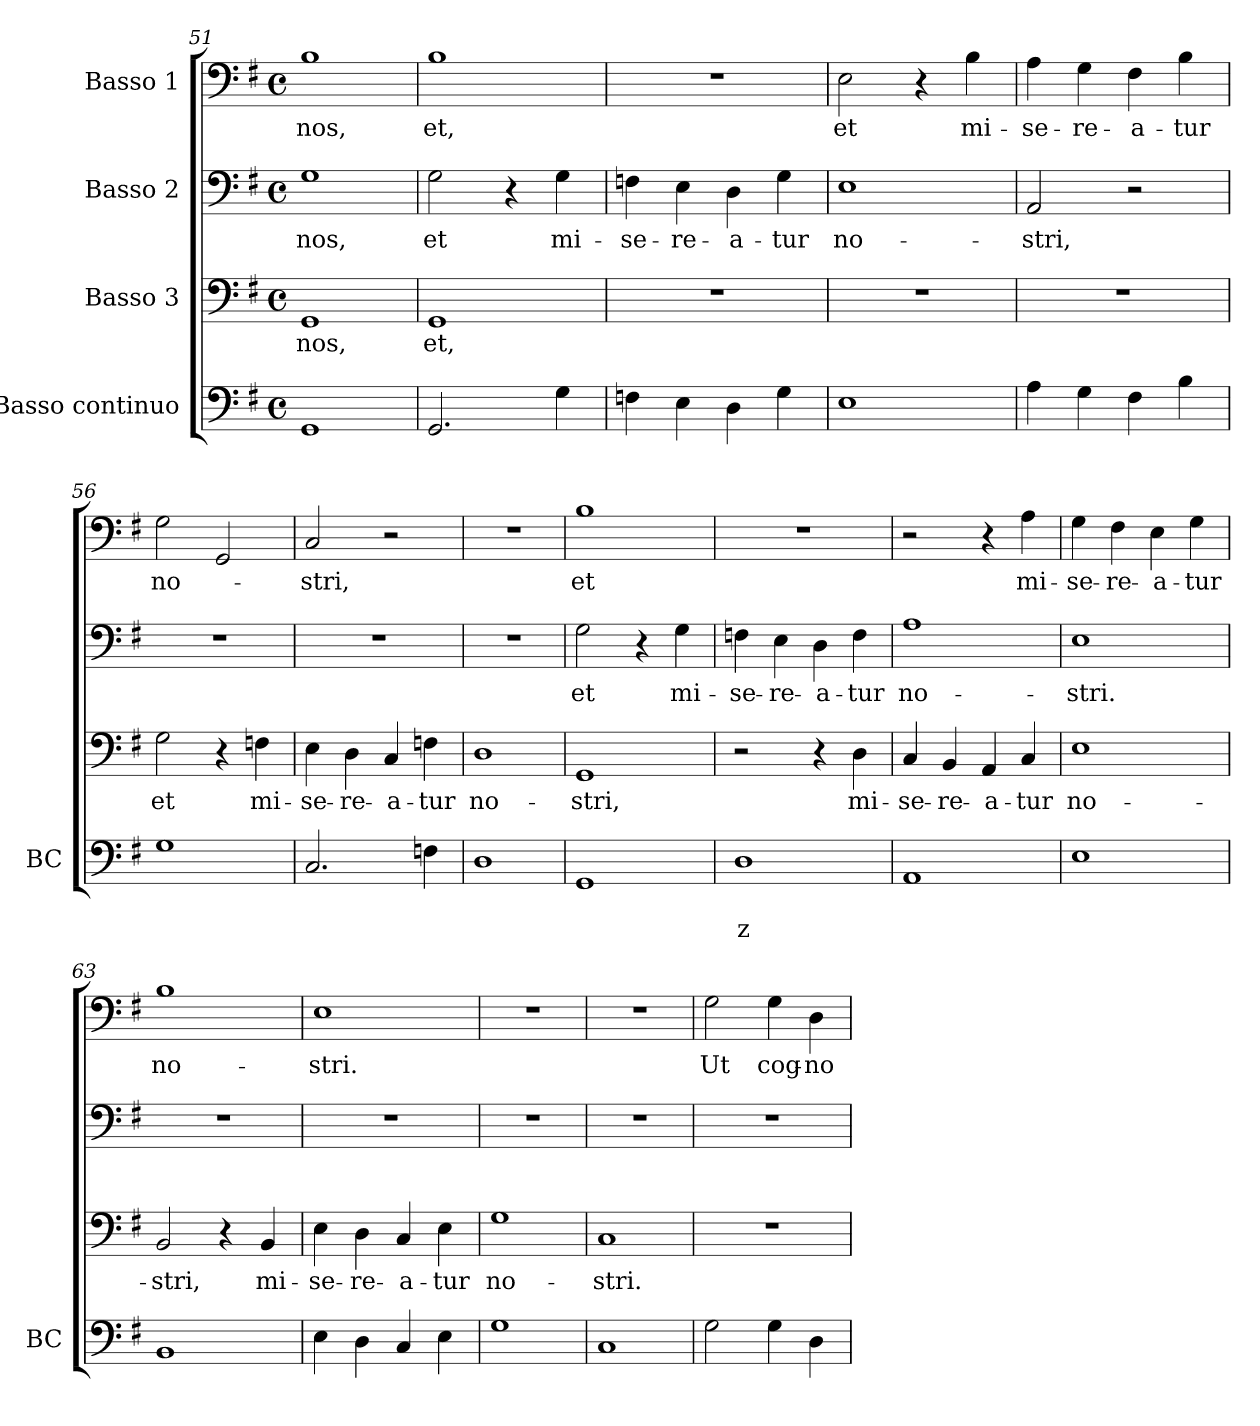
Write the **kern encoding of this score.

**kern	**text	**text	**kern	**text	**kern	**text	**kern	**text
*part4	*part4	*part4	*part3	*part3	*part2	*part2	*part1	*part1
*staff4	*staff4	*staff4	*staff3	*staff3	*staff2	*staff2	*staff1	*staff1
*I"Basso continuo	*	*	*I"Basso 3	*	*I"Basso 2	*	*I"Basso 1	*
*I'BC	*	*	*	*	*	*	*	*
!!LO:PB:g=z
*clefF4	*	*	*clefF4	*	*clefF4	*	*clefF4	*
*k[f#]	*	*	*k[f#]	*	*k[f#]	*	*k[f#]	*
*G:	*	*	*G:	*	*G:	*	*G:	*
*M4/4	*	*	*M4/4	*	*M4/4	*	*M4/4	*
*met(c)	*	*	*met(c)	*	*met(c)	*	*met(c)	*
=51	=51	=51	=51	=51	=51	=51	=51	=51
!	!	!	!	!LO:LY:b	!	!LO:LY:b	!	!LO:LY:b
1GG	.	.	1GG	nos,	1G	nos,	1B	nos,
=52	=52	=52	=52	=52	=52	=52	=52	=52
!	!	!	!	!LO:LY:b	!	!LO:LY:b	!	!LO:LY:b
2.GG/	.	.	1GG	et,	2G\	et	1B	et,
.	.	.	.	.	4r	.	.	.
!	!	!	!	!	!	!LO:LY:b	!	!
4G\	.	.	.	.	4G\	mi-	.	.
=53	=53	=53	=53	=53	=53	=53	=53	=53
!	!	!	!	!	!	!LO:LY:b	!	!
4Fn\	.	.	1r	.	4Fn\	-se-	1r	.
!	!	!	!	!	!	!LO:LY:b	!	!
4E\	.	.	.	.	4E\	-re-	.	.
!	!	!	!	!	!	!LO:LY:b	!	!
4D\	.	.	.	.	4D\	-a-	.	.
!	!	!	!	!	!	!LO:LY:b	!	!
4G\	.	.	.	.	4G\	-tur	.	.
=54	=54	=54	=54	=54	=54	=54	=54	=54
!	!	!	!	!	!	!LO:LY:b	!	!LO:LY:b
1E	.	.	1r	.	1E	no-	2E\	et
.	.	.	.	.	.	.	4r	.
!	!	!	!	!	!	!	!	!LO:LY:b
.	.	.	.	.	.	.	4B\	mi-
=55	=55	=55	=55	=55	=55	=55	=55	=55
!	!	!	!	!	!	!LO:LY:b	!	!LO:LY:b
4A\	.	.	1r	.	2AA/	-stri,	4A\	-se-
!	!	!	!	!	!	!	!	!LO:LY:b
4G\	.	.	.	.	.	.	4G\	-re-
!	!	!	!	!	!	!	!	!LO:LY:b
4F#\	.	.	.	.	2r	.	4F#\	-a-
!	!	!	!	!	!	!	!	!LO:LY:b
4B\	.	.	.	.	.	.	4B\	-tur
=56	=56	=56	=56	=56	=56	=56	=56	=56
!	!	!	!	!LO:LY:b	!	!	!	!LO:LY:b
1G	.	.	2G\	et	1r	.	2G\	no-
.	.	.	4r	.	.	.	2GG/	.
!	!	!	!	!LO:LY:b	!	!	!	!
.	.	.	4Fn\	mi-	.	.	.	.
!!LO:LB:g=z
=57	=57	=57	=57	=57	=57	=57	=57	=57
!	!	!	!	!LO:LY:b	!	!	!	!LO:LY:b
2.C/	.	.	4E\	-se-	1r	.	2C/	-stri,
!	!	!	!	!LO:LY:b	!	!	!	!
.	.	.	4D\	-re-	.	.	.	.
!	!	!	!	!LO:LY:b	!	!	!	!
.	.	.	4C/	-a-	.	.	2r	.
!	!	!	!	!LO:LY:b	!	!	!	!
4Fn\	.	.	4Fn\	-tur	.	.	.	.
=58	=58	=58	=58	=58	=58	=58	=58	=58
!	!	!	!	!LO:LY:b	!	!	!	!
1D	.	.	1D	no-	1r	.	1r	.
=59	=59	=59	=59	=59	=59	=59	=59	=59
!	!	!	!	!LO:LY:b	!	!LO:LY:b	!	!LO:LY:b
1GG	.	.	1GG	-stri,	2G\	et	1B	et
.	.	.	.	.	4r	.	.	.
!	!	!	!	!	!	!LO:LY:b	!	!
.	.	.	.	.	4G\	mi-	.	.
=60	=60	=60	=60	=60	=60	=60	=60	=60
!	!	!LO:LY:b	!	!	!	!LO:LY:b	!	!
1D	.	z	2r	.	4Fn\	-se-	1r	.
!	!	!	!	!	!	!LO:LY:b	!	!
.	.	.	.	.	4E\	-re-	.	.
!	!	!	!	!	!	!LO:LY:b	!	!
.	.	.	4r	.	4D\	-a-	.	.
!	!	!	!	!LO:LY:b	!	!LO:LY:b	!	!
.	.	.	4D\	mi-	4F\	-tur	.	.
=61	=61	=61	=61	=61	=61	=61	=61	=61
!	!	!	!	!LO:LY:b	!	!LO:LY:b	!	!
1AA	.	.	4C/	-se-	1A	no-	2r	.
!	!	!	!	!LO:LY:b	!	!	!	!
.	.	.	4BB/	-re-	.	.	.	.
!	!	!	!	!LO:LY:b	!	!	!	!
.	.	.	4AA/	-a-	.	.	4r	.
!	!	!	!	!LO:LY:b	!	!	!	!LO:LY:b
.	.	.	4C/	-tur	.	.	4A\	mi-
=62	=62	=62	=62	=62	=62	=62	=62	=62
!	!	!	!	!LO:LY:b	!	!LO:LY:b	!	!LO:LY:b
1E	.	.	1E	no-	1E	-stri.	4G\	-se-
!	!	!	!	!	!	!	!	!LO:LY:b
.	.	.	.	.	.	.	4F#\	-re-
!	!	!	!	!	!	!	!	!LO:LY:b
.	.	.	.	.	.	.	4E\	-a-
!	!	!	!	!	!	!	!	!LO:LY:b
.	.	.	.	.	.	.	4G\	-tur
!!LO:LB:g=z
=63	=63	=63	=63	=63	=63	=63	=63	=63
!	!	!	!	!LO:LY:b	!	!	!	!LO:LY:b
1BB	.	.	2BB/	-stri,	1r	.	1B	no-
.	.	.	4r	.	.	.	.	.
!	!	!	!	!LO:LY:b	!	!	!	!
.	.	.	4BB/	mi-	.	.	.	.
=64	=64	=64	=64	=64	=64	=64	=64	=64
!	!	!	!	!LO:LY:b	!	!	!	!LO:LY:b
4E\	.	.	4E\	-se-	1r	.	1E	-stri.
!	!	!	!	!LO:LY:b	!	!	!	!
4D\	.	.	4D\	-re-	.	.	.	.
!	!	!	!	!LO:LY:b	!	!	!	!
4C/	.	.	4C/	-a-	.	.	.	.
!	!	!	!	!LO:LY:b	!	!	!	!
4E\	.	.	4E\	-tur	.	.	.	.
=65	=65	=65	=65	=65	=65	=65	=65	=65
!	!	!	!	!LO:LY:b	!	!	!	!
1G	.	.	1G	no-	1r	.	1r	.
=66	=66	=66	=66	=66	=66	=66	=66	=66
!	!	!	!	!LO:LY:b	!	!	!	!
1C	.	.	1C	-stri.	1r	.	1r	.
=67	=67	=67	=67	=67	=67	=67	=67	=67
!	!	!	!	!	!	!	!	!LO:LY:b
2G\	.	.	1r	.	1r	.	2G\	Ut
!	!	!	!	!	!	!	!	!LO:LY:b
4G\	.	.	.	.	.	.	4G\	cog-
!	!	!	!	!	!	!	!	!LO:LY:b
4D\	.	.	.	.	.	.	4D\	-no-
=	=	=	=	=	=	=	=	=
*-	*-	*-	*-	*-	*-	*-	*-	*-
